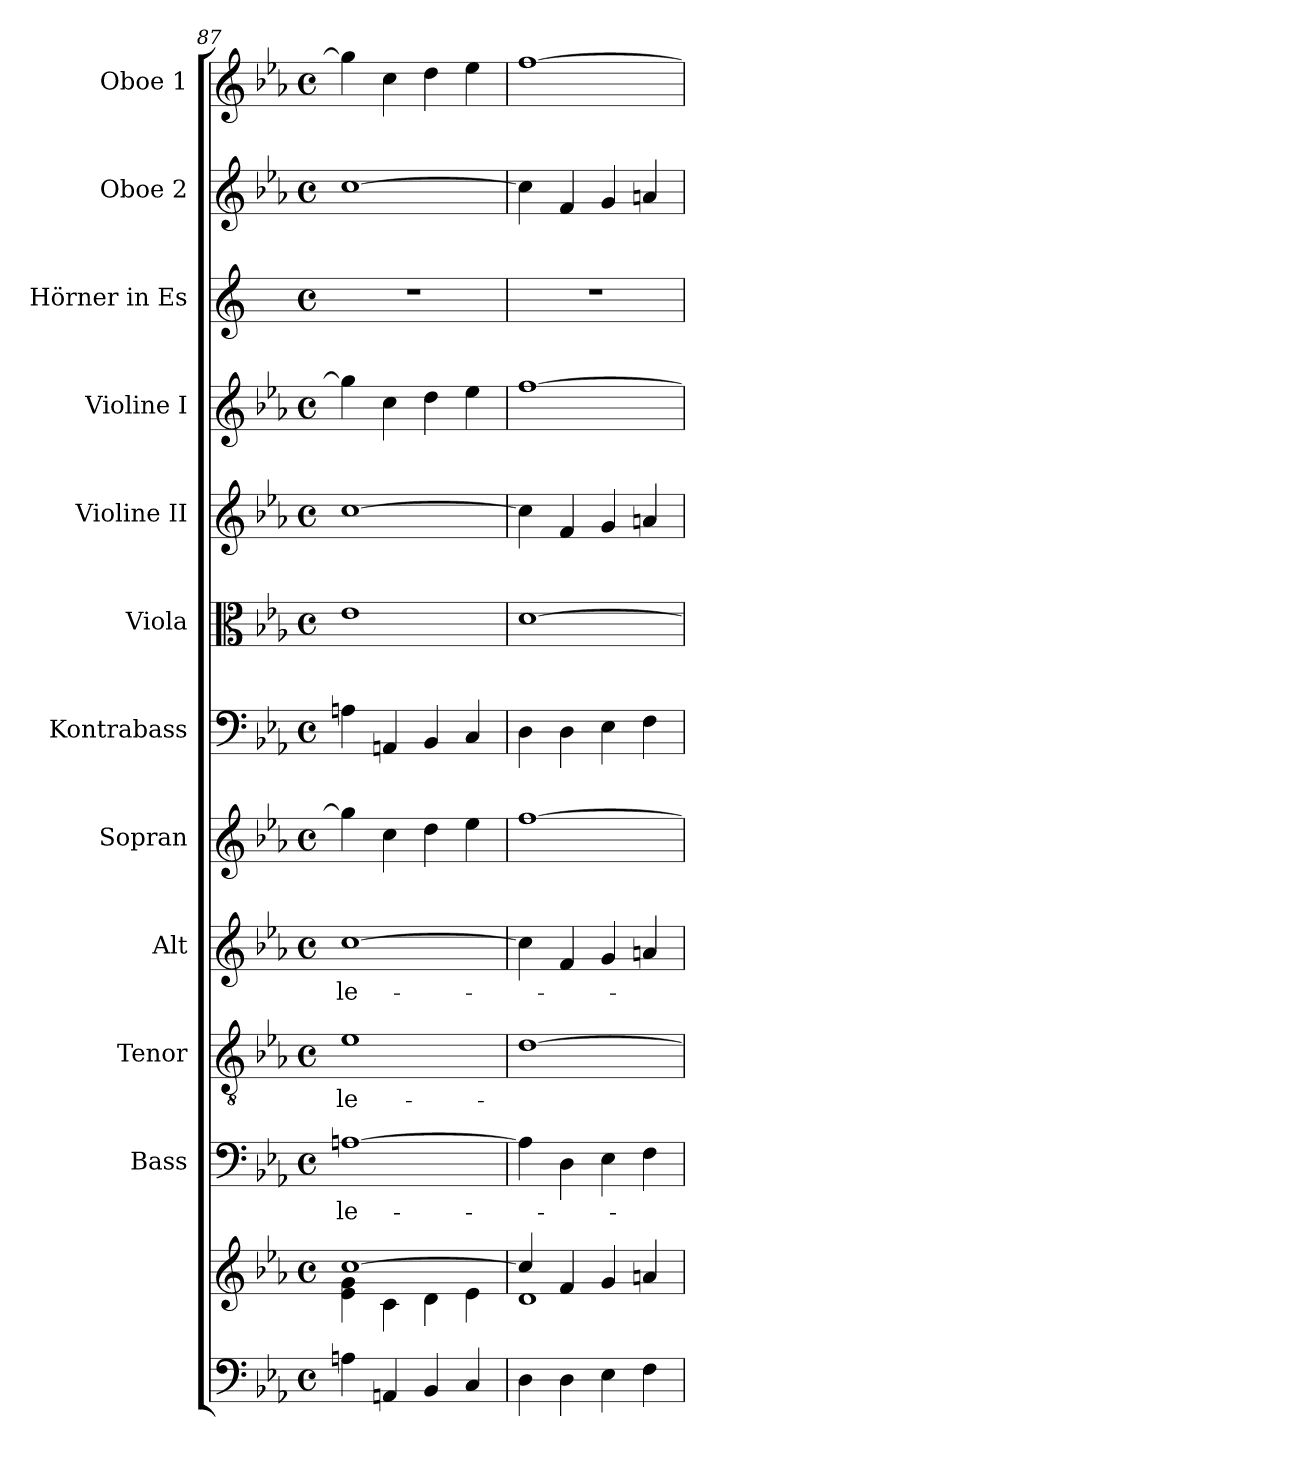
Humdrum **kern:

**kern	**kern	**kern	**text	**kern	**text	**kern	**text	**kern	**kern	**kern	**kern	**kern	**kern	**kern	**kern
*part12	*part12	*part11	*part11	*part10	*part10	*part9	*part9	*part8	*part7	*part6	*part5	*part4	*part3	*part2	*part1
*staff13	*staff12	*staff11	*staff11	*staff10	*staff10	*staff9	*staff9	*staff8	*staff7	*staff6	*staff5	*staff4	*staff3	*staff2	*staff1
*	*	*I"Bass	*	*I"Tenor	*	*I"Alt	*	*I"Sopran	*I"Kontrabass	*I"Viola	*I"Violine II	*I"Violine I	*I"Hörner in Es	*I"Oboe 2	*I"Oboe 1
*	*	*I'B.	*	*I'T.	*	*I'A.	*	*I'S.	*I'Kb.	*I'Vla.	*I'Vl. II	*I'Vl. I	*	*I'Ob. 2	*I'Ob. 1
*clefF4	*clefG2	*clefF4	*	*clefGv2	*	*clefG2	*	*clefG2	*clefF4	*clefC3	*clefG2	*clefG2	*clefG2	*clefG2	*clefG2
*	*	*	*	*	*	*	*	*	*ITrd7c12	*	*	*	*ITrd5c9	*	*
*k[b-e-a-]	*k[b-e-a-]	*k[b-e-a-]	*	*k[b-e-a-]	*	*k[b-e-a-]	*	*k[b-e-a-]	*k[b-e-a-]	*k[b-e-a-]	*k[b-e-a-]	*k[b-e-a-]	*k[b-e-a-]	*k[b-e-a-]	*k[b-e-a-]
*E-:	*E-:	*E-:	*	*E-:	*	*E-:	*	*E-:	*E-:	*E-:	*E-:	*E-:	*E-:	*E-:	*E-:
*M4/4	*M4/4	*M4/4	*	*M4/4	*	*M4/4	*	*M4/4	*M4/4	*M4/4	*M4/4	*M4/4	*M4/4	*M4/4	*M4/4
*met(c)	*met(c)	*met(c)	*	*met(c)	*	*met(c)	*	*met(c)	*met(c)	*met(c)	*met(c)	*met(c)	*met(c)	*met(c)	*met(c)
=87	=87	=87	=87	=87	=87	=87	=87	=87	=87	=87	=87	=87	=87	=87	=87
*	*^	*	*	*	*	*	*	*	*	*	*	*	*	*	*
!	!	!	!	!LO:LY:b	!	!LO:LY:b	!	!LO:LY:b	!	!	!	!	!	!	!	!
4An\	[>1cc	4e-\ 4g\	[1An	-le-	1e-	-le-	[1cc	-le-	4gg\]	4AAn\	1e-	[1cc	4gg\]	1r	[1cc	4gg\]
4AAn/	.	4c\	.	.	.	.	.	.	4cc\	4AAAn/	.	.	4cc\	.	.	4cc\
4BB-/	.	4d\	.	.	.	.	.	.	4dd\	4BBB-/	.	.	4dd\	.	.	4dd\
4C/	.	4e-\	.	.	.	.	.	.	4ee-\	4CC/	.	.	4ee-\	.	.	4ee-\
=88	=88	=88	=88	=88	=88	=88	=88	=88	=88	=88	=88	=88	=88	=88	=88	=88
4D\	4cc/]	1d	4A\]	.	[1d	.	4cc\]	.	[1ff	4DD\	[1d	4cc\]	[1ff	1r	4cc\]	[1ff
4D\	4f/	.	4D\	.	.	.	4f/	.	.	4DD\	.	4f/	.	.	4f/	.
4E-\	4g/	.	4E-\	.	.	.	4g/	.	.	4EE-\	.	4g/	.	.	4g/	.
4F\	4an/	.	4F\	.	.	.	4an/	.	.	4FF\	.	4an/	.	.	4an/	.
*	*v	*v	*	*	*	*	*	*	*	*	*	*	*	*	*	*
=	=	=	=	=	=	=	=	=	=	=	=	=	=	=	=
*-	*-	*-	*-	*-	*-	*-	*-	*-	*-	*-	*-	*-	*-	*-	*-
